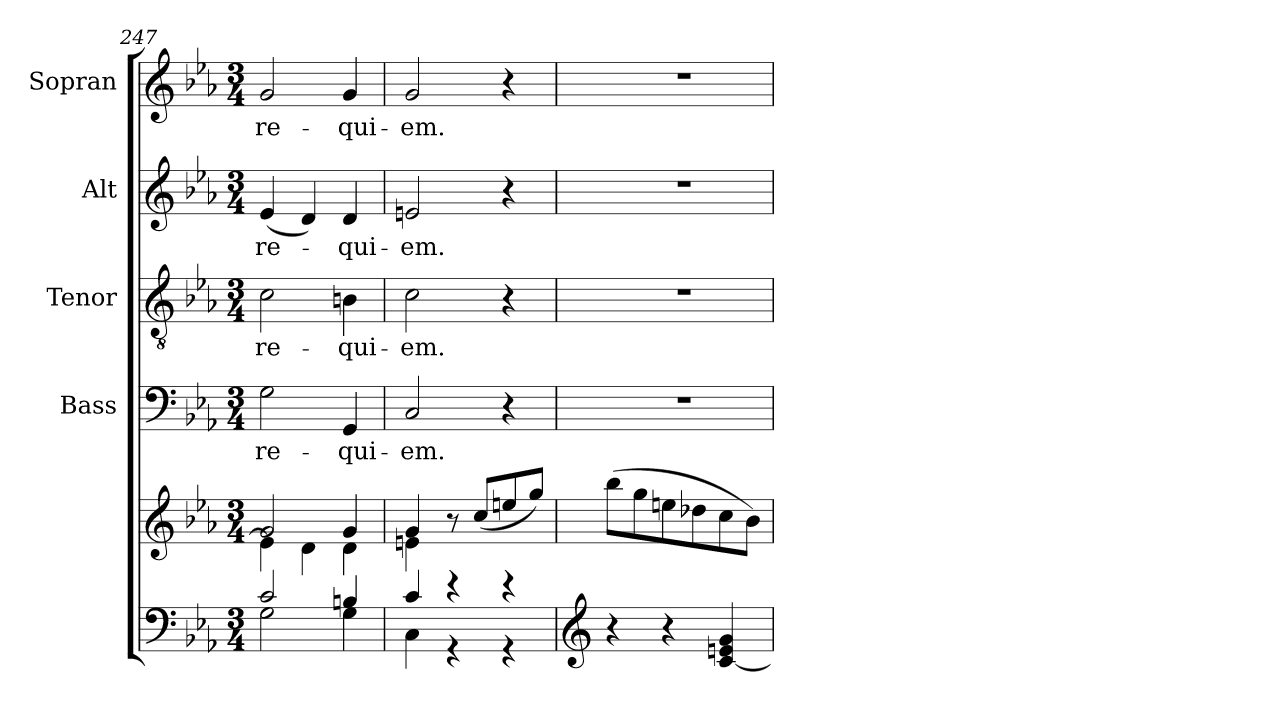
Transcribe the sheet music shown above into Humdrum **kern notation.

**kern	**kern	**kern	**text	**kern	**text	**kern	**text	**kern	**text
*part5	*part5	*part4	*part4	*part3	*part3	*part2	*part2	*part1	*part1
*staff6	*staff5	*staff4	*staff4	*staff3	*staff3	*staff2	*staff2	*staff1	*staff1
*	*	*I"Bass	*	*I"Tenor	*	*I"Alt	*	*I"Sopran	*
*	*	*I'B.	*	*I'T.	*	*I'A.	*	*I'S.	*
*clefF4	*clefG2	*clefF4	*	*clefGv2	*	*clefG2	*	*clefG2	*
*k[b-e-a-]	*k[b-e-a-]	*k[b-e-a-]	*	*k[b-e-a-]	*	*k[b-e-a-]	*	*k[b-e-a-]	*
*E-:	*E-:	*E-:	*	*E-:	*	*E-:	*	*E-:	*
*M3/4	*M3/4	*M3/4	*	*M3/4	*	*M3/4	*	*M3/4	*
=247	=247	=247	=247	=247	=247	=247	=247	=247	=247
*^	*^	*	*	*	*	*	*	*	*
!	!	!	!	!	!LO:LY:b	!	!LO:LY:b	!	!LO:LY:b	!	!LO:LY:b
2c/	2G\	2g/	4e-\]	2G\	re-	2c\	re-	(<4e-/	re-	2g/	re-
.	.	.	4d\	.	.	.	.	4d/)	.	.	.
!	!	!	!	!	!LO:LY:b	!	!LO:LY:b	!	!LO:LY:b	!	!LO:LY:b
4Bn/	4G\	4g/	4d\	4GG/	-qui-	4Bn\	-qui-	4d/	-qui-	4g/	-qui-
=248	=248	=248	=248	=248	=248	=248	=248	=248	=248	=248	=248
!	!	!	!	!	!LO:LY:b	!	!LO:LY:b	!	!LO:LY:b	!	!LO:LY:b
4c/	4C\	4g/	4en\	2C/	-em.	2c\	-em.	2en/	-em.	2g/	-em.
4r	4r	8r	2ryy	.	.	.	.	.	.	.	.
.	.	(>8cc\L	.	.	.	.	.	.	.	.	.
4r	4r	8een/	.	4r	.	4r	.	4r	.	4r	.
.	.	8gg/J)	.	.	.	.	.	.	.	.	.
*v	*v	*	*	*	*	*	*	*	*	*	*
*	*v	*v	*	*	*	*	*	*	*	*
=249	=249	=249	=249	=249	=249	=249	=249	=249	=249
*clefG2	*	*	*	*	*	*	*	*	*
4r	(>8bb-\L	2.r	.	2.r	.	2.r	.	2.r	.
.	8gg\	.	.	.	.	.	.	.	.
4r	8een\	.	.	.	.	.	.	.	.
.	8dd-X\	.	.	.	.	.	.	.	.
[4c/ 4en/ 4g/	8cc\	.	.	.	.	.	.	.	.
.	8b-\J)	.	.	.	.	.	.	.	.
=	=	=	=	=	=	=	=	=	=
*-	*-	*-	*-	*-	*-	*-	*-	*-	*-
